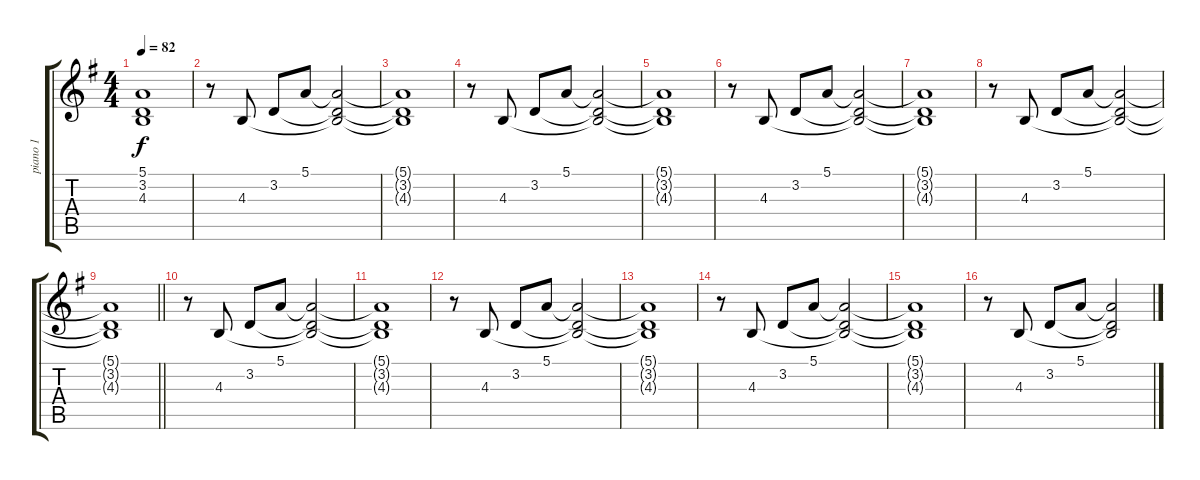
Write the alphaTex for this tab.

\track ("piano 1" "piano 1") {instrument celesta}
\staff {score tabs}
\tuning (E4 B3 G3 D3 A2 E2) {hide}
\ts (4 4)
\tempo 82
\clef g2
\ks g
(5.1{t} 3.2{t} 4.3{t}).1{dy f} |
r.8 4.3.8 3.2.8 5.1.8 (5.1{t} 3.2{t} 4.3{t}).2 |
(5.1{t} 3.2{t} 4.3{t}).1 |
r.8 4.3.8 3.2.8 5.1.8 (5.1{t} 3.2{t} 4.3{t}).2 |
(5.1{t} 3.2{t} 4.3{t}).1 |
r.8 4.3.8 3.2.8 5.1.8 (5.1{t} 3.2{t} 4.3{t}).2 |
(5.1{t} 3.2{t} 4.3{t}).1 |
r.8 4.3.8 3.2.8 5.1.8 (5.1{t} 3.2{t} 4.3{t}).2 |
\barLineRight lightlight
(5.1{t} 3.2{t} 4.3{t}).1 |
r.8 4.3.8 3.2.8 5.1.8 (5.1{t} 3.2{t} 4.3{t}).2 |
(5.1{t} 3.2{t} 4.3{t}).1 |
r.8 4.3.8 3.2.8 5.1.8 (5.1{t} 3.2{t} 4.3{t}).2 |
(5.1{t} 3.2{t} 4.3{t}).1 |
r.8 4.3.8 3.2.8 5.1.8 (5.1{t} 3.2{t} 4.3{t}).2 |
(5.1{t} 3.2{t} 4.3{t}).1 |
r.8 4.3.8 3.2.8 5.1.8 (5.1{t} 3.2{t} 4.3{t}).2
